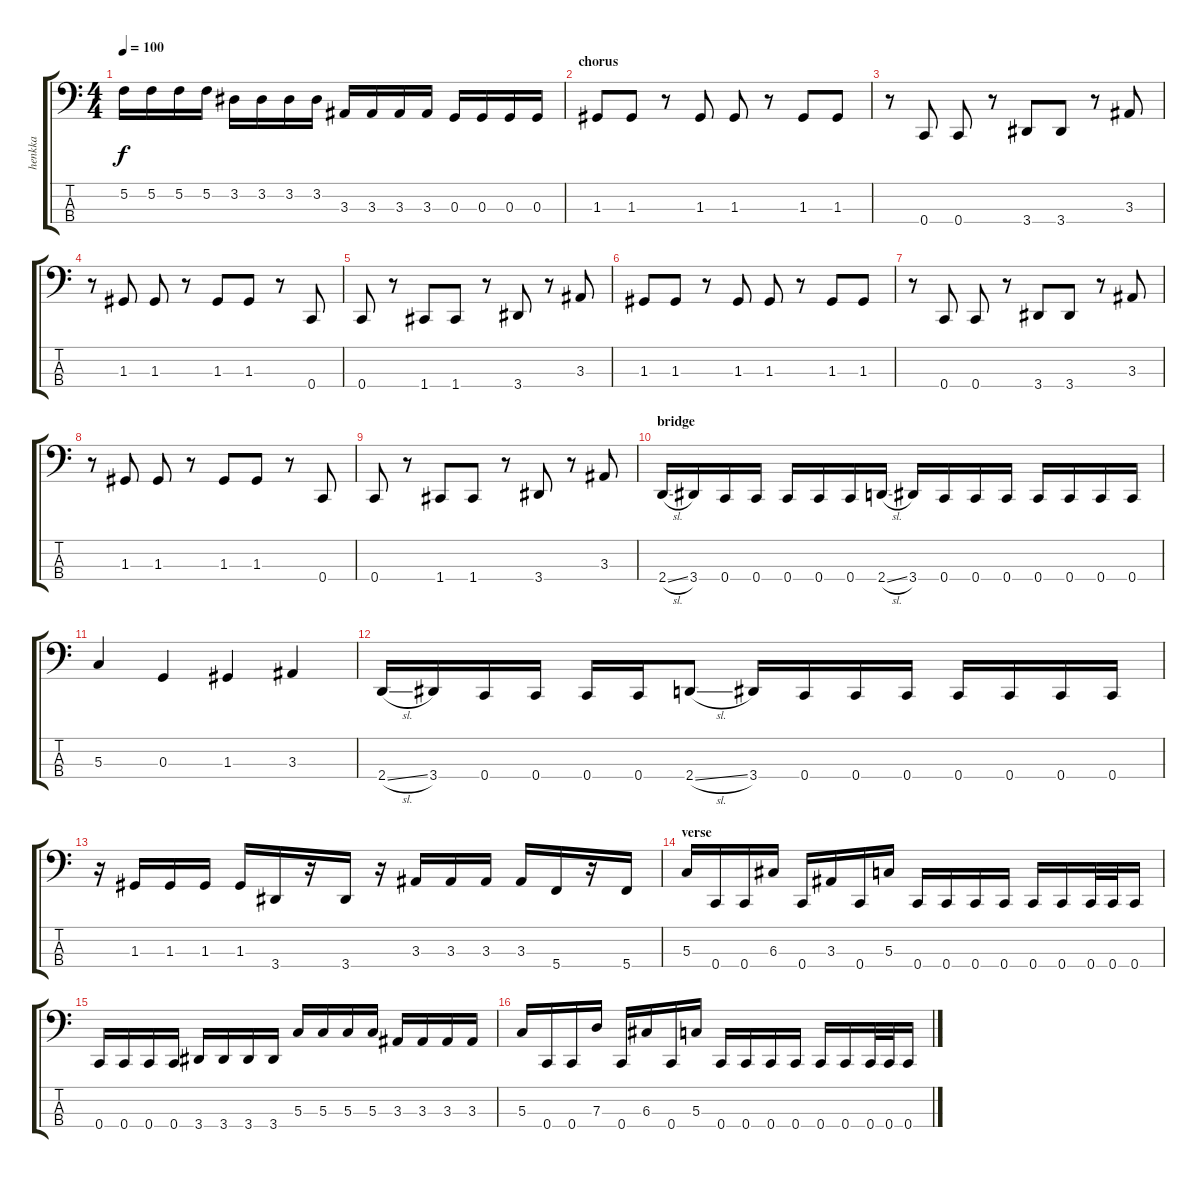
\track ("henkka" "henkka") {instrument electricbasspick}
\staff {score tabs}
\tuning (F2 C2 G1 C1) {hide}
\ts (4 4)
\tempo 100
\clef f4
\ks c
5.2.16{dy f} 5.2.16 5.2.16 5.2.16 3.2.16 3.2.16 3.2.16 3.2.16 3.3.16 3.3.16 3.3.16 3.3.16 0.3.16 0.3.16 0.3.16 0.3.16 |
\section ("" "chorus")
1.3.8 1.3.8 r.8 1.3.8 1.3.8 r.8 1.3.8 1.3.8 |
r.8 0.4.8 0.4.8 r.8 3.4.8 3.4.8 r.8 3.3.8 |
r.8 1.3.8 1.3.8 r.8 1.3.8 1.3.8 r.8 0.4.8 |
0.4.8 r.8 1.4.8 1.4.8 r.8 3.4.8 r.8 3.3.8 |
1.3.8 1.3.8 r.8 1.3.8 1.3.8 r.8 1.3.8 1.3.8 |
r.8 0.4.8 0.4.8 r.8 3.4.8 3.4.8 r.8 3.3.8 |
r.8 1.3.8 1.3.8 r.8 1.3.8 1.3.8 r.8 0.4.8 |
0.4.8 r.8 1.4.8 1.4.8 r.8 3.4.8 r.8 3.3.8 |
\section ("" "bridge")
2.4{sl}.16 3.4.16 0.4.16 0.4.16 0.4.16 0.4.16 0.4.16 2.4{sl}.16 3.4.16 0.4.16 0.4.16 0.4.16 0.4.16 0.4.16 0.4.16 0.4.16 |
5.3.4 0.3.4 1.3.4 3.3.4 |
2.4{sl}.16 3.4.16 0.4.16 0.4.16 0.4.16 0.4.16 2.4{sl}.8 3.4.16 0.4.16 0.4.16 0.4.16 0.4.16 0.4.16 0.4.16 0.4.16 |
r.16 1.3.16 1.3.16 1.3.16 1.3.16 3.4.16 r.16 3.4.16 r.16 3.3.16 3.3.16 3.3.16 3.3.16 5.4.16 r.16 5.4.16 |
\section ("" "verse")
5.3.16 0.4.16 0.4.16 6.3.16 0.4.16 3.3.16 0.4.16 5.3.16 0.4.16 0.4.16 0.4.16 0.4.16 0.4.16 0.4.16 0.4.32 0.4.32 0.4.16 |
0.4.16 0.4.16 0.4.16 0.4.16 3.4.16 3.4.16 3.4.16 3.4.16 5.3.16 5.3.16 5.3.16 5.3.16 3.3.16 3.3.16 3.3.16 3.3.16 |
5.3.16 0.4.16 0.4.16 7.3.16 0.4.16 6.3.16 0.4.16 5.3.16 0.4.16 0.4.16 0.4.16 0.4.16 0.4.16 0.4.16 0.4.32 0.4.32 0.4.16
